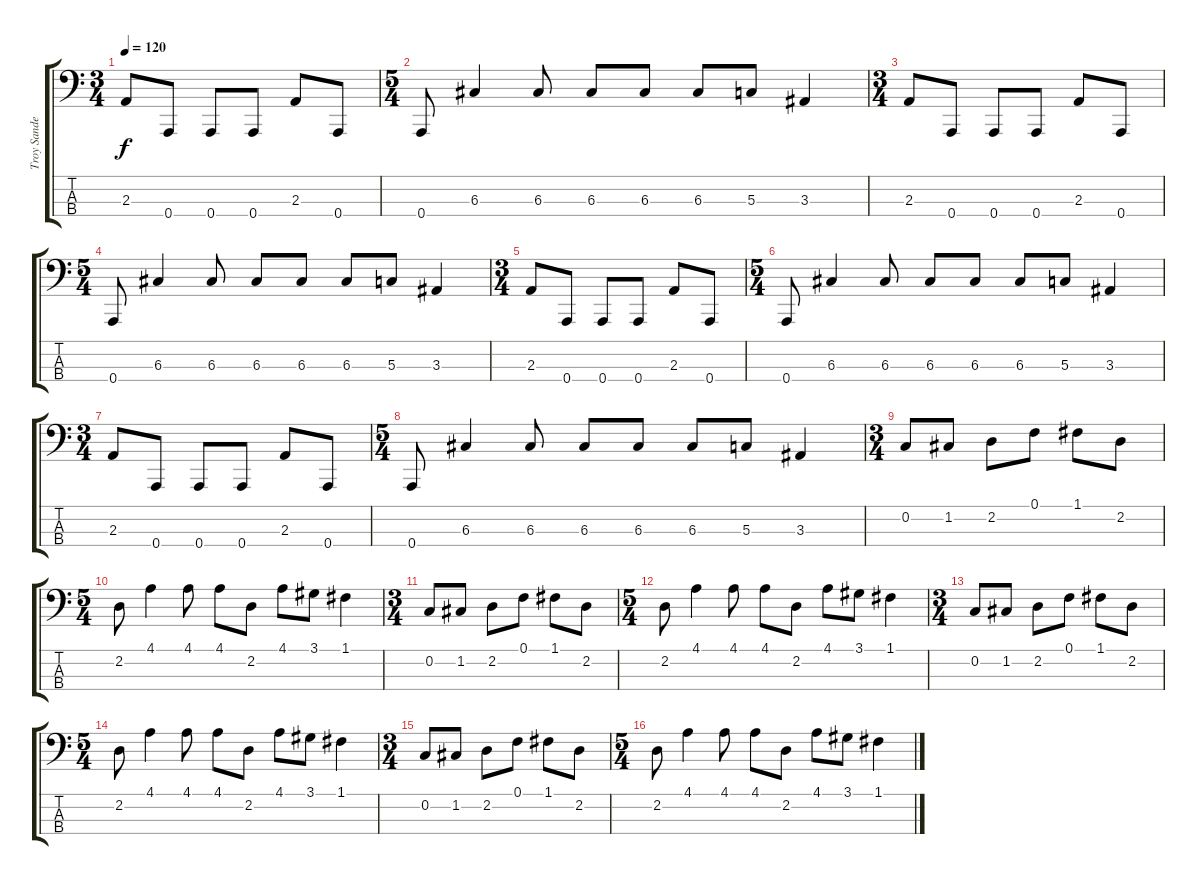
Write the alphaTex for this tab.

\track ("Troy Sanders" "Troy Sande") {instrument electricbassfinger}
\staff {score tabs}
\tuning (F2 C2 G1 A0) {hide}
\ts (3 4)
\tempo 120
\clef f4
\ks c
2.3.8{dy f} 0.4.8 0.4.8 0.4.8 2.3.8 0.4.8 |
\ts (5 4)
0.4.8 6.3.4 6.3.8 6.3.8 6.3.8 6.3.8 5.3.8 3.3.4 |
\ts (3 4)
2.3.8 0.4.8 0.4.8 0.4.8 2.3.8 0.4.8 |
\ts (5 4)
0.4.8 6.3.4 6.3.8 6.3.8 6.3.8 6.3.8 5.3.8 3.3.4 |
\ts (3 4)
2.3.8 0.4.8 0.4.8 0.4.8 2.3.8 0.4.8 |
\ts (5 4)
0.4.8 6.3.4 6.3.8 6.3.8 6.3.8 6.3.8 5.3.8 3.3.4 |
\ts (3 4)
2.3.8 0.4.8 0.4.8 0.4.8 2.3.8 0.4.8 |
\ts (5 4)
0.4.8 6.3.4 6.3.8 6.3.8 6.3.8 6.3.8 5.3.8 3.3.4 |
\ts (3 4)
0.2.8 1.2.8 2.2.8 0.1.8 1.1.8 2.2.8 |
\ts (5 4)
2.2.8 4.1.4 4.1.8 4.1.8 2.2.8 4.1.8 3.1.8 1.1.4 |
\ts (3 4)
0.2.8 1.2.8 2.2.8 0.1.8 1.1.8 2.2.8 |
\ts (5 4)
2.2.8 4.1.4 4.1.8 4.1.8 2.2.8 4.1.8 3.1.8 1.1.4 |
\ts (3 4)
0.2.8 1.2.8 2.2.8 0.1.8 1.1.8 2.2.8 |
\ts (5 4)
2.2.8 4.1.4 4.1.8 4.1.8 2.2.8 4.1.8 3.1.8 1.1.4 |
\ts (3 4)
0.2.8 1.2.8 2.2.8 0.1.8 1.1.8 2.2.8 |
\ts (5 4)
2.2.8 4.1.4 4.1.8 4.1.8 2.2.8 4.1.8 3.1.8 1.1.4
